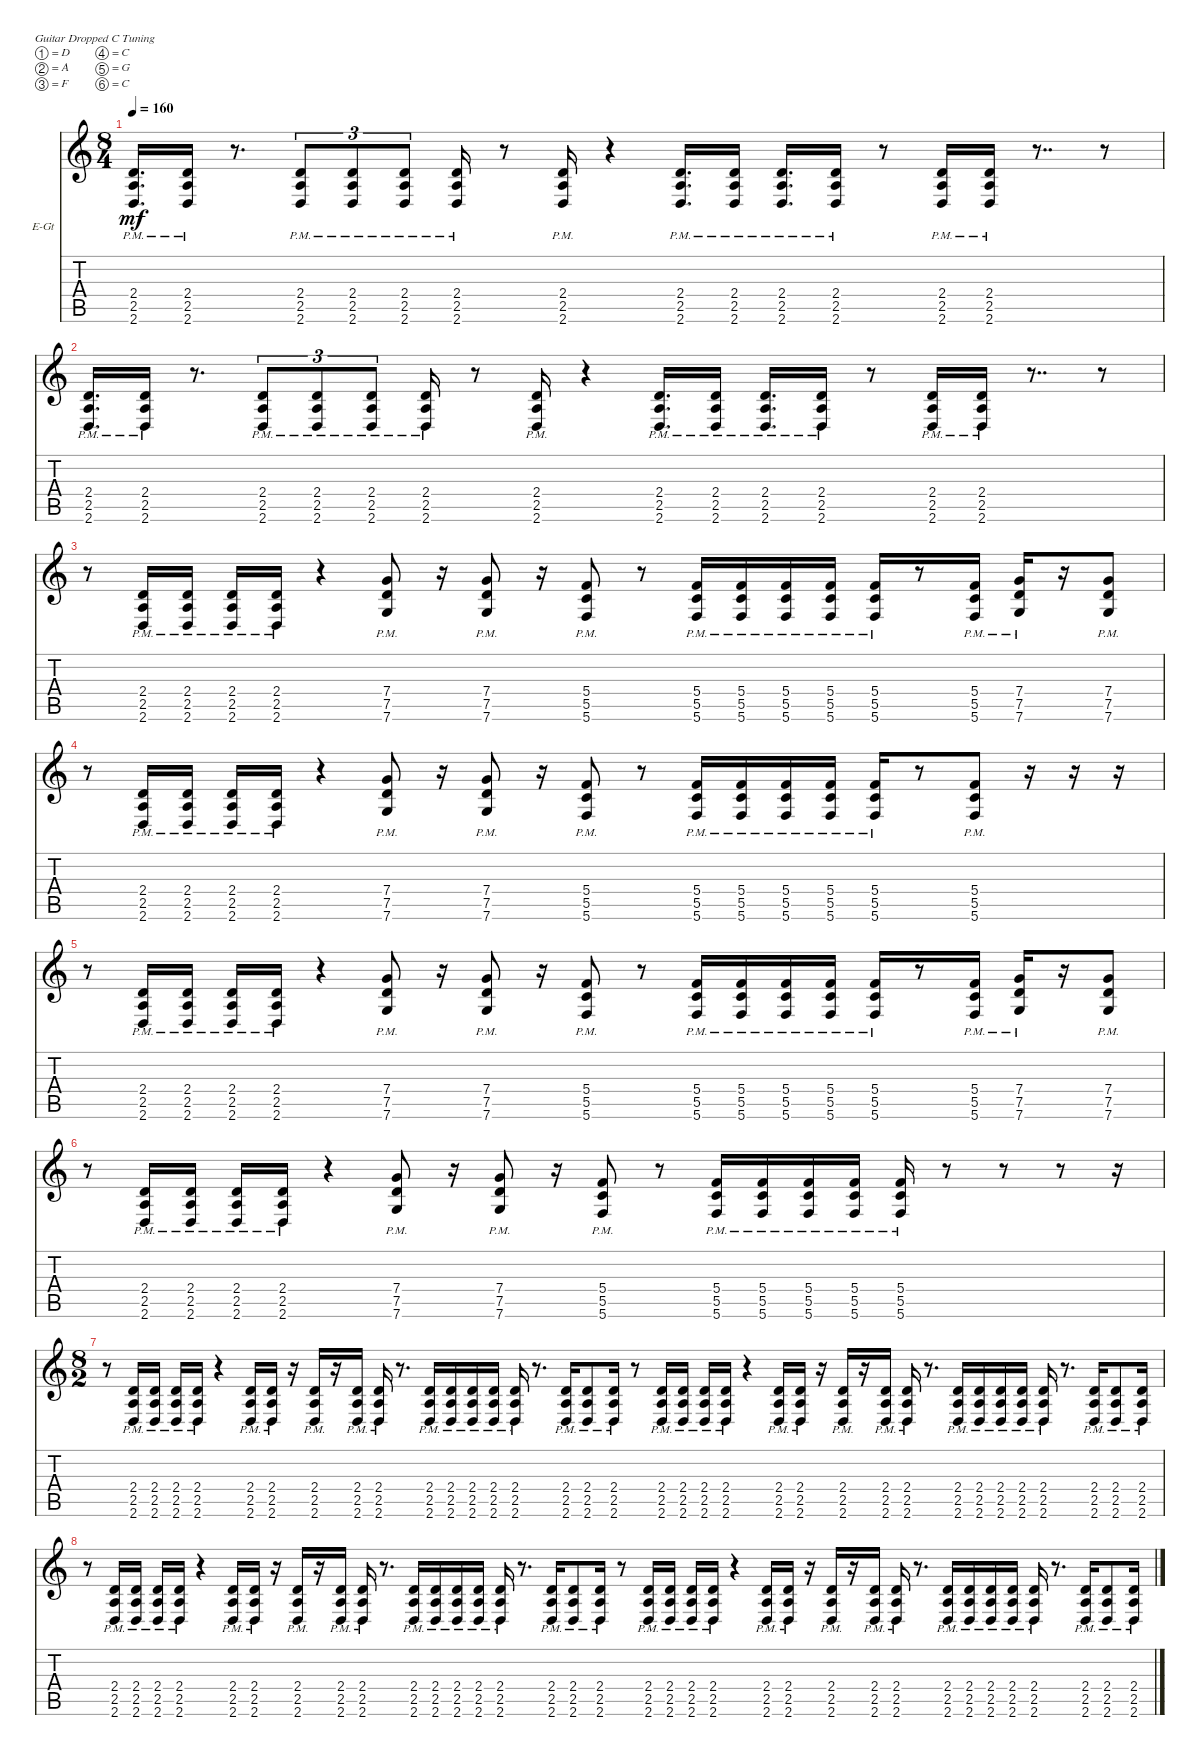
\defaultSystemsLayout 4
\bracketExtendMode nobrackets
\firstSystemTrackNameOrientation horizontal
\otherSystemsTrackNameOrientation horizontal
\track ("Rhythm Guitar" "E-Gt") {instrument distortionguitar}
\staff {score tabs}
\tuning (D4 A3 F3 C3 G2 C2)
\ts (8 4)
\tempo 160
\clef g2
\ks c
(2.6{pm} 2.4{pm} 2.5{pm}).16{d dy mf} (2.6{pm} 2.4{pm} 2.5{pm}).16 r.8{d} (2.6{pm} 2.5{pm} 2.4{pm}).8{tu (3 2)} (2.4{pm} 2.5{pm} 2.6{pm}).8{tu (3 2)} (2.6{pm} 2.5{pm} 2.4{pm}).8{tu (3 2)} (2.6{pm} 2.4{pm} 2.5{pm}).16 r.8 (2.6{pm} 2.4{pm} 2.5{pm}).16 r.4 (2.6{pm} 2.4{pm} 2.5{pm}).16{d} (2.6{pm} 2.4{pm} 2.5{pm}).16 (2.6{pm} 2.4{pm} 2.5{pm}).16{d} (2.6{pm} 2.4{pm} 2.5{pm}).16 r.8 (2.6{pm} 2.4{pm} 2.5{pm}).16 (2.6{pm} 2.4{pm} 2.5{pm}).16 r.8{dd} r.8 |
(2.6{pm} 2.4{pm} 2.5{pm}).16{d} (2.6{pm} 2.4{pm} 2.5{pm}).16 r.8{d} (2.6{pm} 2.5{pm} 2.4{pm}).8{tu (3 2)} (2.4{pm} 2.5{pm} 2.6{pm}).8{tu (3 2)} (2.6{pm} 2.5{pm} 2.4{pm}).8{tu (3 2)} (2.6{pm} 2.4{pm} 2.5{pm}).16 r.8 (2.6{pm} 2.4{pm} 2.5{pm}).16 r.4 (2.6{pm} 2.4{pm} 2.5{pm}).16{d} (2.6{pm} 2.4{pm} 2.5{pm}).16 (2.6{pm} 2.4{pm} 2.5{pm}).16{d} (2.6{pm} 2.4{pm} 2.5{pm}).16 r.8 (2.6{pm} 2.4{pm} 2.5{pm}).16 (2.6{pm} 2.4{pm} 2.5{pm}).16 r.8{dd} r.8 |
r.8 (2.6{pm} 2.5{pm} 2.4{pm}).16 (2.6{pm} 2.4{pm} 2.5{pm}).16 (2.6{pm} 2.5{pm} 2.4{pm}).16 (2.6{pm} 2.4{pm} 2.5{pm}).16 r.4 (7.6{pm} 7.5{pm} 7.4{pm}).8 r.16 (7.6{pm} 7.5{pm} 7.4{pm}).8 r.16 (5.6{pm} 5.5{pm} 5.4{pm}).8 r.8 (5.6{pm} 5.5{pm} 5.4{pm}).16 (5.6{pm} 5.4{pm} 5.5{pm}).16 (5.6{pm} 5.5{pm} 5.4{pm}).16 (5.6{pm} 5.4{pm} 5.5{pm}).16 (5.6{pm} 5.5{pm} 5.4{pm}).16 r.8 (5.6{pm} 5.5{pm} 5.4{pm}).16 (7.6{pm} 7.5{pm} 7.4{pm}).16 r.16 (7.6{pm} 7.5{pm} 7.4{pm}).8 |
r.8 (2.6{pm} 2.5{pm} 2.4{pm}).16 (2.6{pm} 2.4{pm} 2.5{pm}).16 (2.6{pm} 2.5{pm} 2.4{pm}).16 (2.6{pm} 2.4{pm} 2.5{pm}).16 r.4 (7.6{pm} 7.5{pm} 7.4{pm}).8 r.16 (7.6{pm} 7.5{pm} 7.4{pm}).8 r.16 (5.6{pm} 5.5{pm} 5.4{pm}).8 r.8 (5.6{pm} 5.5{pm} 5.4{pm}).16 (5.6{pm} 5.4{pm} 5.5{pm}).16 (5.6{pm} 5.5{pm} 5.4{pm}).16 (5.6{pm} 5.4{pm} 5.5{pm}).16 (5.6{pm} 5.5{pm} 5.4{pm}).16 r.8 (5.6{pm} 5.5{pm} 5.4{pm}).8 r.16 r.16 r.16 |
r.8 (2.6{pm} 2.5{pm} 2.4{pm}).16 (2.6{pm} 2.4{pm} 2.5{pm}).16 (2.6{pm} 2.5{pm} 2.4{pm}).16 (2.6{pm} 2.4{pm} 2.5{pm}).16 r.4 (7.6{pm} 7.5{pm} 7.4{pm}).8 r.16 (7.6{pm} 7.5{pm} 7.4{pm}).8 r.16 (5.6{pm} 5.5{pm} 5.4{pm}).8 r.8 (5.6{pm} 5.5{pm} 5.4{pm}).16 (5.6{pm} 5.4{pm} 5.5{pm}).16 (5.6{pm} 5.5{pm} 5.4{pm}).16 (5.6{pm} 5.4{pm} 5.5{pm}).16 (5.6{pm} 5.5{pm} 5.4{pm}).16 r.8 (5.6{pm} 5.5{pm} 5.4{pm}).16 (7.6{pm} 7.5{pm} 7.4{pm}).16 r.16 (7.6{pm} 7.5{pm} 7.4{pm}).8 |
r.8 (2.6{pm} 2.5{pm} 2.4{pm}).16 (2.6{pm} 2.4{pm} 2.5{pm}).16 (2.6{pm} 2.5{pm} 2.4{pm}).16 (2.6{pm} 2.4{pm} 2.5{pm}).16 r.4 (7.6{pm} 7.5{pm} 7.4{pm}).8 r.16 (7.6{pm} 7.5{pm} 7.4{pm}).8 r.16 (5.6{pm} 5.5{pm} 5.4{pm}).8 r.8 (5.6{pm} 5.5{pm} 5.4{pm}).16 (5.6{pm} 5.4{pm} 5.5{pm}).16 (5.6{pm} 5.5{pm} 5.4{pm}).16 (5.6{pm} 5.4{pm} 5.5{pm}).16 (5.6{pm} 5.5{pm} 5.4{pm}).16 r.8 r.8 r.8 r.16 |
\ts (8 2)
r.8 (2.6{pm} 2.5{pm} 2.4{pm}).16 (2.6{pm} 2.4{pm} 2.5{pm}).16 (2.6{pm} 2.5{pm} 2.4{pm}).16 (2.6{pm} 2.4{pm} 2.5{pm}).16 r.4 (2.6{pm} 2.5{pm} 2.4{pm}).16 (2.6{pm} 2.4{pm} 2.5{pm}).16 r.16 (2.6{pm} 2.5{pm} 2.4{pm}).16 r.16 (2.6{pm} 2.5{pm} 2.4{pm}).16 (2.6{pm} 2.4{pm} 2.5{pm}).16 r.8{d} (2.6{pm} 2.5{pm} 2.4{pm}).16 (2.6{pm} 2.4{pm} 2.5{pm}).16 (2.6{pm} 2.5{pm} 2.4{pm}).16 (2.6{pm} 2.4{pm} 2.5{pm}).16 (2.6{pm} 2.4{pm} 2.5{pm}).16 r.8{d} (2.6{pm} 2.5{pm} 2.4{pm}).16 (2.6{pm} 2.4{pm} 2.5{pm}).8 (2.6{pm} 2.5{pm} 2.4{pm}).16 r.8 (2.6{pm} 2.5{pm} 2.4{pm}).16 (2.6{pm} 2.4{pm} 2.5{pm}).16 (2.6{pm} 2.5{pm} 2.4{pm}).16 (2.6{pm} 2.4{pm} 2.5{pm}).16 r.4 (2.6{pm} 2.5{pm} 2.4{pm}).16 (2.6{pm} 2.4{pm} 2.5{pm}).16 r.16 (2.6{pm} 2.5{pm} 2.4{pm}).16 r.16 (2.6{pm} 2.5{pm} 2.4{pm}).16 (2.6{pm} 2.4{pm} 2.5{pm}).16 r.8{d} (2.6{pm} 2.5{pm} 2.4{pm}).16 (2.6{pm} 2.4{pm} 2.5{pm}).16 (2.6{pm} 2.5{pm} 2.4{pm}).16 (2.6{pm} 2.4{pm} 2.5{pm}).16 (2.6{pm} 2.4{pm} 2.5{pm}).16 r.8{d} (2.6{pm} 2.5{pm} 2.4{pm}).16 (2.6{pm} 2.4{pm} 2.5{pm}).8 (2.6{pm} 2.5{pm} 2.4{pm}).16 |
r.8 (2.6{pm} 2.5{pm} 2.4{pm}).16 (2.6{pm} 2.4{pm} 2.5{pm}).16 (2.6{pm} 2.5{pm} 2.4{pm}).16 (2.6{pm} 2.4{pm} 2.5{pm}).16 r.4 (2.6{pm} 2.5{pm} 2.4{pm}).16 (2.6{pm} 2.4{pm} 2.5{pm}).16 r.16 (2.6{pm} 2.5{pm} 2.4{pm}).16 r.16 (2.6{pm} 2.5{pm} 2.4{pm}).16 (2.6{pm} 2.4{pm} 2.5{pm}).16 r.8{d} (2.6{pm} 2.5{pm} 2.4{pm}).16 (2.6{pm} 2.4{pm} 2.5{pm}).16 (2.6{pm} 2.5{pm} 2.4{pm}).16 (2.6{pm} 2.4{pm} 2.5{pm}).16 (2.6{pm} 2.4{pm} 2.5{pm}).16 r.8{d} (2.6{pm} 2.5{pm} 2.4{pm}).16 (2.6{pm} 2.4{pm} 2.5{pm}).8 (2.6{pm} 2.5{pm} 2.4{pm}).16 r.8 (2.6{pm} 2.5{pm} 2.4{pm}).16 (2.6{pm} 2.4{pm} 2.5{pm}).16 (2.6{pm} 2.5{pm} 2.4{pm}).16 (2.6{pm} 2.4{pm} 2.5{pm}).16 r.4 (2.6{pm} 2.5{pm} 2.4{pm}).16 (2.6{pm} 2.4{pm} 2.5{pm}).16 r.16 (2.6{pm} 2.5{pm} 2.4{pm}).16 r.16 (2.6{pm} 2.5{pm} 2.4{pm}).16 (2.6{pm} 2.4{pm} 2.5{pm}).16 r.8{d} (2.6{pm} 2.5{pm} 2.4{pm}).16 (2.6{pm} 2.4{pm} 2.5{pm}).16 (2.6{pm} 2.5{pm} 2.4{pm}).16 (2.6{pm} 2.4{pm} 2.5{pm}).16 (2.6{pm} 2.4{pm} 2.5{pm}).16 r.8{d} (2.6{pm} 2.5{pm} 2.4{pm}).16 (2.6{pm} 2.4{pm} 2.5{pm}).8 (2.6{pm} 2.5{pm} 2.4{pm}).16
